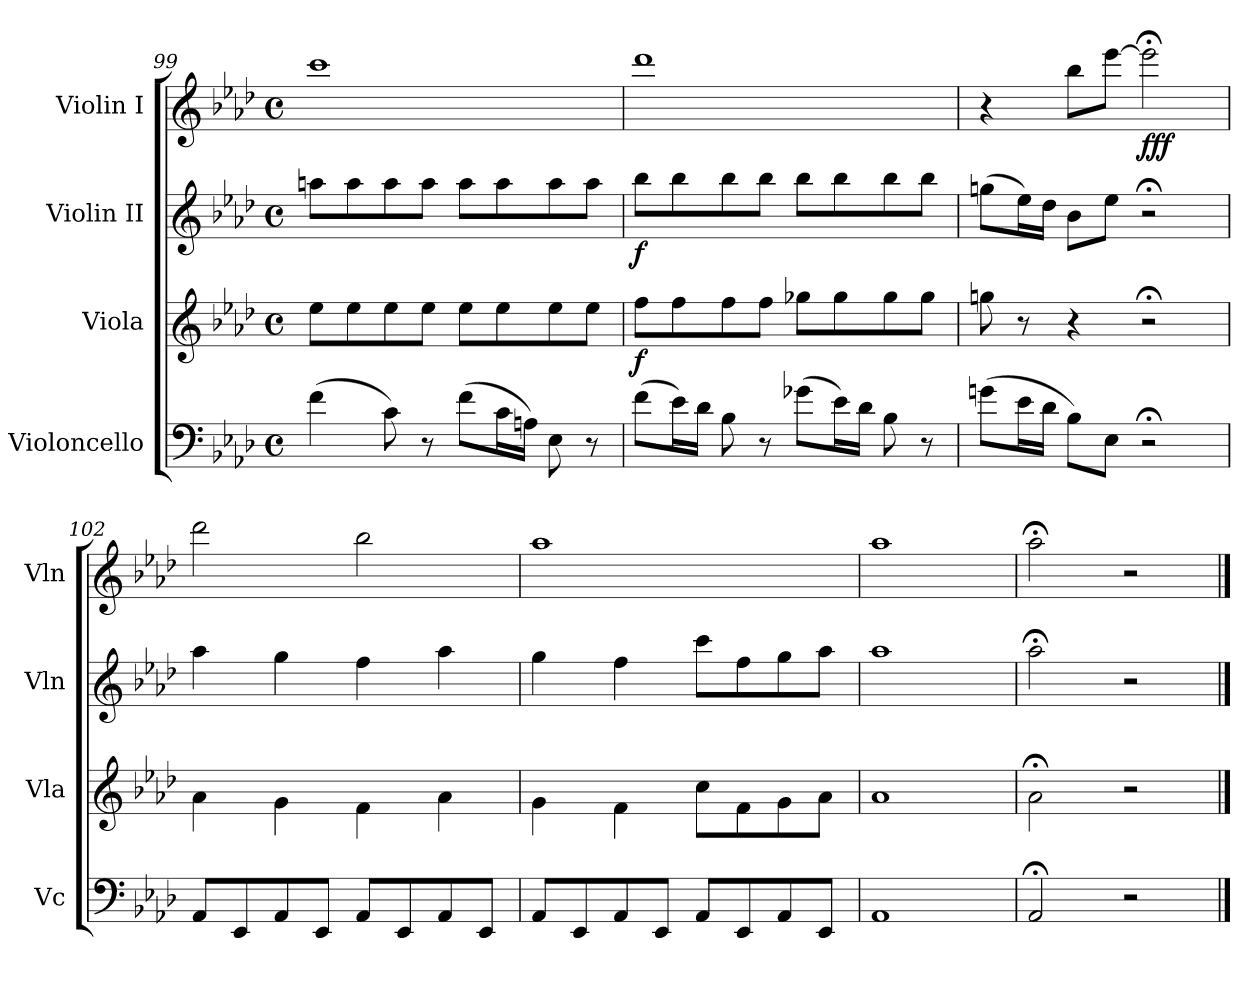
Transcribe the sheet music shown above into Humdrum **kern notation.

**kern	**dynam	**kern	**dynam	**kern	**dynam	**kern	**dynam
*part4	*part4	*part3	*part3	*part2	*part2	*part1	*part1
*staff4	*staff4	*staff3	*staff3	*staff2	*staff2	*staff1	*staff1
*I"Violoncello	*	*I"Viola	*	*I"Violin II	*	*I"Violin I	*
*I'Vc	*	*I'Vla	*	*I'Vln	*	*I'Vln	*
!!LO:PB:g=z
*clefF4	*	*clefG2	*	*clefG2	*	*clefG2	*
*k[b-e-a-d-]	*	*k[b-e-a-d-]	*	*k[b-e-a-d-]	*	*k[b-e-a-d-]	*
*M4/4	*	*M4/4	*	*M4/4	*	*M4/4	*
*met(c)	*	*met(c)	*	*met(c)	*	*met(c)	*
=99	=99	=99	=99	=99	=99	=99	=99
(>4f\	.	8ee-\L	.	8aan\L	.	1ccc	.
.	.	8ee-\	.	8aa\	.	.	.
8c\)	.	8ee-\	.	8aa\	.	.	.
8r	.	8ee-\J	.	8aa\J	.	.	.
(>8f\L	.	8ee-\L	.	8aa\L	.	.	.
16c\L	.	8ee-\	.	8aa\	.	.	.
16An\JJ)	.	.	.	.	.	.	.
8E-\	.	8ee-\	.	8aa\	.	.	.
8r	.	8ee-\J	.	8aa\J	.	.	.
=100	=100	=100	=100	=100	=100	=100	=100
!	!LO:DY:b	!	!LO:DY:b	!	!LO:DY:b	!	!
(>8f\L	other-dynamics	8ff\L	f	8bb-\L	f	1ddd-	.
16e-\L)	.	8ff\	.	8bb-\	.	.	.
16d-\JJ	.	.	.	.	.	.	.
8B-\	.	8ff\	.	8bb-\	.	.	.
8r	.	8ff\J	.	8bb-\J	.	.	.
(>8g-X\L	.	8gg-X\L	.	8bb-\L	.	.	.
16e-\L)	.	8gg-\	.	8bb-\	.	.	.
16d-\JJ	.	.	.	.	.	.	.
8B-\	.	8gg-\	.	8bb-\	.	.	.
8r	.	8gg-\J	.	8bb-\J	.	.	.
=101	=101	=101	=101	=101	=101	=101	=101
!	!LO:DY:b	!	!	!	!LO:DY:b	!	!
(>8gn\L	other-dynamics	8ggn\	.	(>8ggn\L	other-dynamics	4r	.
16e-\L	.	8r	.	16ee-\L)	.	.	.
16d-\JJ	.	.	.	16dd-\JJ	.	.	.
8B-\L)	.	4r	.	8b-\L	.	8bb-\L	.
8E-\J	.	.	.	8ee-\J	.	[8eee-\J	.
!	!	!	!	!	!	!	!LO:DY:b
2r;<	.	2r;<	.	2r;<	.	2eee-;<\]	fff
=102	=102	=102	=102	=102	=102	=102	=102
8AA-/L	.	4a-\	.	4aa-\	.	2ddd-\	.
8EE-/	.	.	.	.	.	.	.
8AA-/	.	4g\	.	4gg\	.	.	.
8EE-/J	.	.	.	.	.	.	.
8AA-/L	.	4f\	.	4ff\	.	2bb-\	.
8EE-/	.	.	.	.	.	.	.
8AA-/	.	4a-\	.	4aa-\	.	.	.
8EE-/J	.	.	.	.	.	.	.
!!LO:LB:g=z
=103	=103	=103	=103	=103	=103	=103	=103
8AA-/L	.	4g\	.	4gg\	.	1aa-	.
8EE-/	.	.	.	.	.	.	.
8AA-/	.	4f\	.	4ff\	.	.	.
8EE-/J	.	.	.	.	.	.	.
8AA-/L	.	8cc\L	.	8ccc\L	.	.	.
8EE-/	.	8f\	.	8ff\	.	.	.
8AA-/	.	8g\	.	8gg\	.	.	.
8EE-/J	.	8a-\J	.	8aa-\J	.	.	.
=104	=104	=104	=104	=104	=104	=104	=104
1AA-	.	1a-	.	1aa-	.	1aa-	.
=105	=105	=105	=105	=105	=105	=105	=105
2AA-;</	.	2a-;<\	.	2aa-;<\	.	2aa-;<\	.
2r	.	2r	.	2r	.	2r	.
==	==	==	==	==	==	==	==
*-	*-	*-	*-	*-	*-	*-	*-
